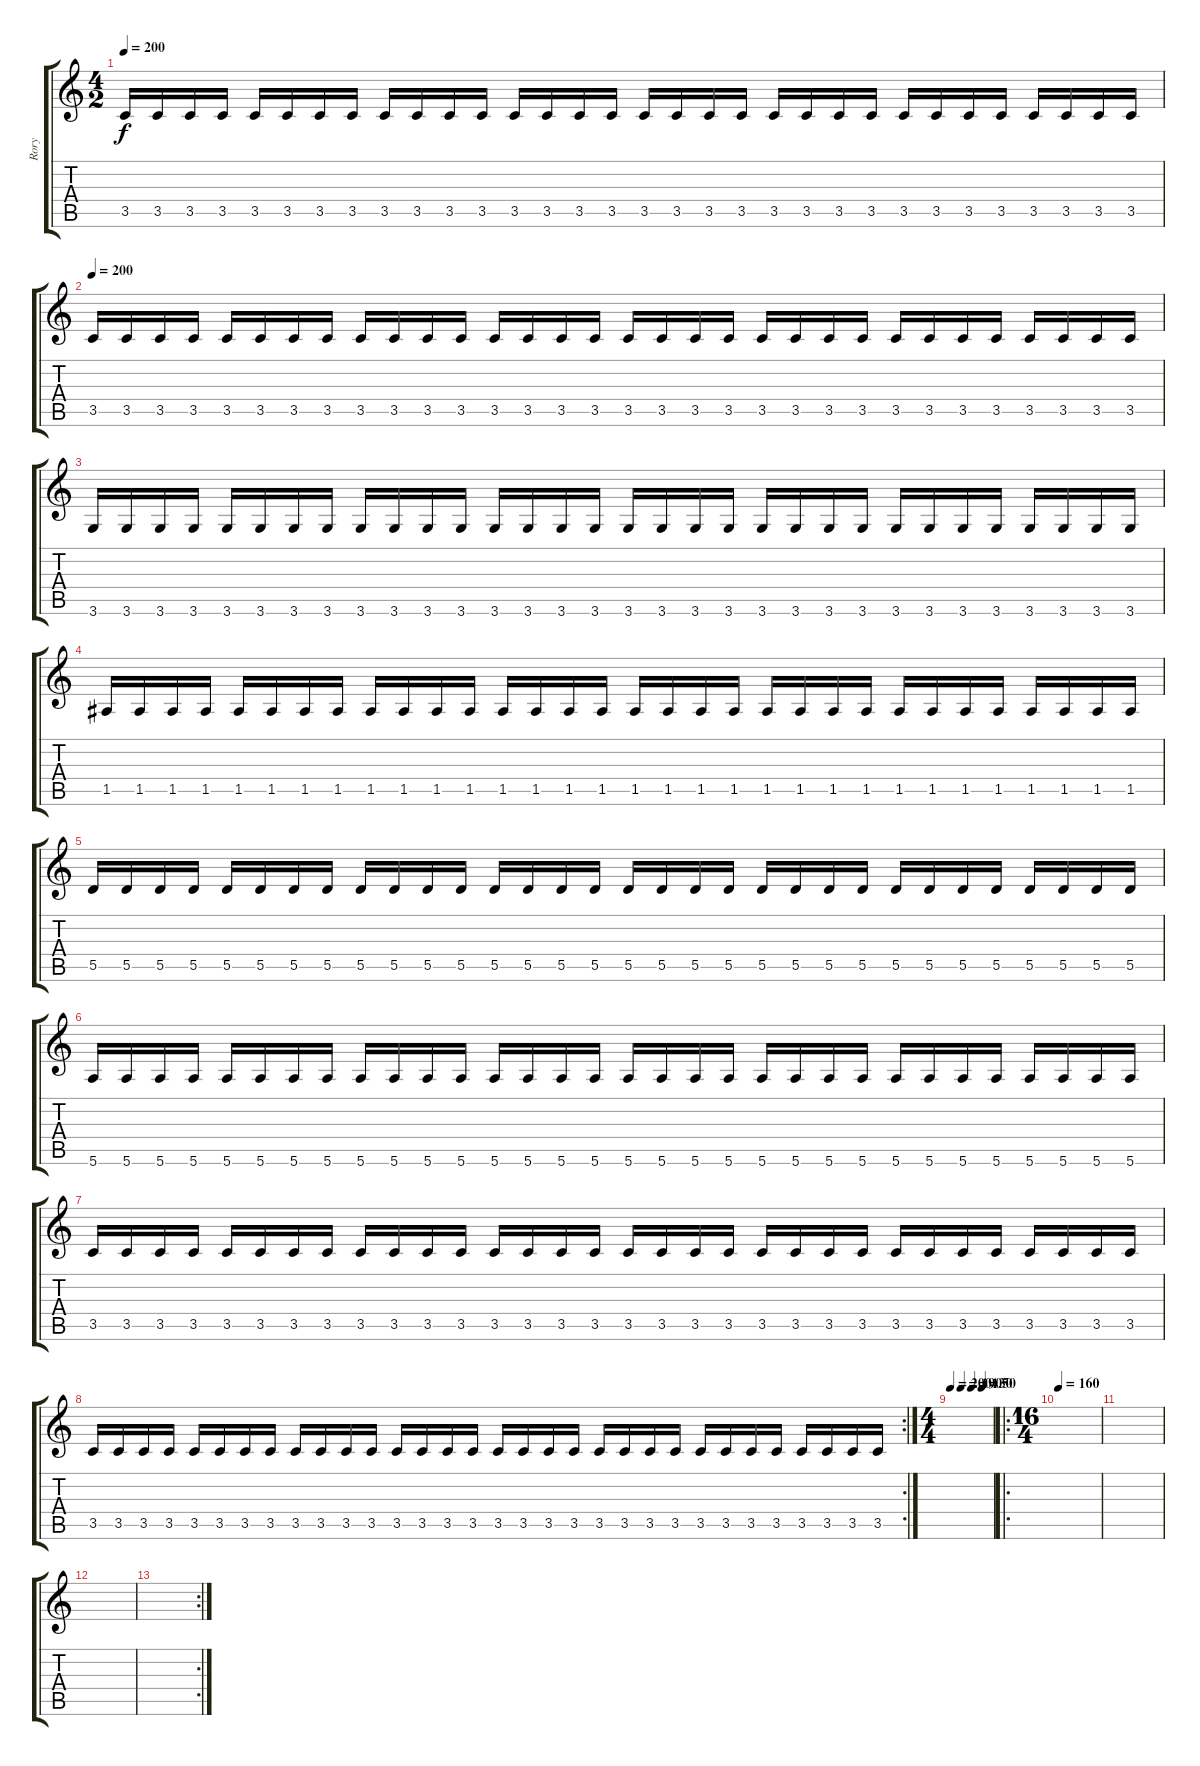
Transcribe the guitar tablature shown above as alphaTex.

\track ("Rory" "Rory") {instrument distortionguitar}
\staff {score tabs}
\tuning (E4 B3 G3 D3 A2 E2) {hide}
\ts (4 2)
\tempo 200
\clef g2
\ks c
3.5.16{dy f} 3.5.16 3.5.16 3.5.16 3.5.16 3.5.16 3.5.16 3.5.16 3.5.16 3.5.16 3.5.16 3.5.16 3.5.16 3.5.16 3.5.16 3.5.16 3.5.16 3.5.16 3.5.16 3.5.16 3.5.16 3.5.16 3.5.16 3.5.16 3.5.16 3.5.16 3.5.16 3.5.16 3.5.16 3.5.16 3.5.16 3.5.16 |
\tempo 200
3.5.16 3.5.16 3.5.16 3.5.16 3.5.16 3.5.16 3.5.16 3.5.16 3.5.16 3.5.16 3.5.16 3.5.16 3.5.16 3.5.16 3.5.16 3.5.16 3.5.16 3.5.16 3.5.16 3.5.16 3.5.16 3.5.16 3.5.16 3.5.16 3.5.16 3.5.16 3.5.16 3.5.16 3.5.16 3.5.16 3.5.16 3.5.16 |
3.6.16 3.6.16 3.6.16 3.6.16 3.6.16 3.6.16 3.6.16 3.6.16 3.6.16 3.6.16 3.6.16 3.6.16 3.6.16 3.6.16 3.6.16 3.6.16 3.6.16 3.6.16 3.6.16 3.6.16 3.6.16 3.6.16 3.6.16 3.6.16 3.6.16 3.6.16 3.6.16 3.6.16 3.6.16 3.6.16 3.6.16 3.6.16 |
1.5.16 1.5.16 1.5.16 1.5.16 1.5.16 1.5.16 1.5.16 1.5.16 1.5.16 1.5.16 1.5.16 1.5.16 1.5.16 1.5.16 1.5.16 1.5.16 1.5.16 1.5.16 1.5.16 1.5.16 1.5.16 1.5.16 1.5.16 1.5.16 1.5.16 1.5.16 1.5.16 1.5.16 1.5.16 1.5.16 1.5.16 1.5.16 |
5.5.16 5.5.16 5.5.16 5.5.16 5.5.16 5.5.16 5.5.16 5.5.16 5.5.16 5.5.16 5.5.16 5.5.16 5.5.16 5.5.16 5.5.16 5.5.16 5.5.16 5.5.16 5.5.16 5.5.16 5.5.16 5.5.16 5.5.16 5.5.16 5.5.16 5.5.16 5.5.16 5.5.16 5.5.16 5.5.16 5.5.16 5.5.16 |
5.6.16 5.6.16 5.6.16 5.6.16 5.6.16 5.6.16 5.6.16 5.6.16 5.6.16 5.6.16 5.6.16 5.6.16 5.6.16 5.6.16 5.6.16 5.6.16 5.6.16 5.6.16 5.6.16 5.6.16 5.6.16 5.6.16 5.6.16 5.6.16 5.6.16 5.6.16 5.6.16 5.6.16 5.6.16 5.6.16 5.6.16 5.6.16 |
3.5.16 3.5.16 3.5.16 3.5.16 3.5.16 3.5.16 3.5.16 3.5.16 3.5.16 3.5.16 3.5.16 3.5.16 3.5.16 3.5.16 3.5.16 3.5.16 3.5.16 3.5.16 3.5.16 3.5.16 3.5.16 3.5.16 3.5.16 3.5.16 3.5.16 3.5.16 3.5.16 3.5.16 3.5.16 3.5.16 3.5.16 3.5.16 |
\rc 2
3.5.16 3.5.16 3.5.16 3.5.16 3.5.16 3.5.16 3.5.16 3.5.16 3.5.16 3.5.16 3.5.16 3.5.16 3.5.16 3.5.16 3.5.16 3.5.16 3.5.16 3.5.16 3.5.16 3.5.16 3.5.16 3.5.16 3.5.16 3.5.16 3.5.16 3.5.16 3.5.16 3.5.16 3.5.16 3.5.16 3.5.16 3.5.16 |
\ts (4 4)
\tempo 200
\tempo (190 0.25)
\tempo (130 0.5)
\tempo (50 0.75)
|
\ro
\ts (16 4)
\tempo 160
|
|
|
\rc 2
